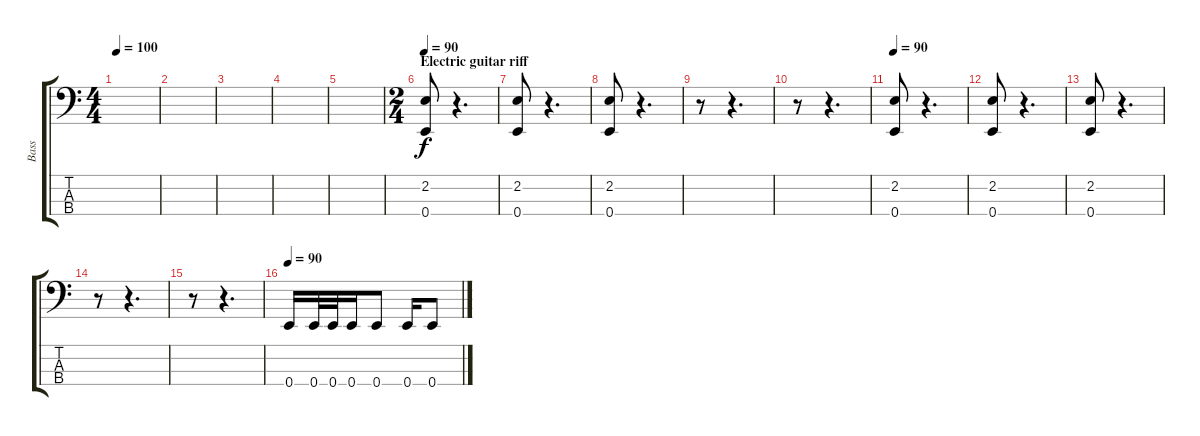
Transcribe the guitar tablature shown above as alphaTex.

\track ("Bass" "Bass") {instrument electricbasspick}
\staff {score tabs}
\tuning (G2 D2 A1 E1) {hide}
\ts (4 4)
\tempo 100
\clef f4
\ks c
|
|
|
|
|
\ts (2 4)
\section ("" "Electric guitar riff")
\tempo 90
(2.2 0.4).8 r.4{d} |
(2.2 0.4).8 r.4{d} |
(2.2 0.4).8 r.4{d} |
r.8 r.4{d} |
r.8 r.4{d} |
\tempo 90
(2.2 0.4).8 r.4{d} |
(2.2 0.4).8 r.4{d} |
(2.2 0.4).8 r.4{d} |
r.8 r.4{d} |
r.8 r.4{d} |
\tempo 90
0.4.16 0.4.32 0.4.32 0.4.16 0.4.8 0.4.16 0.4.8
